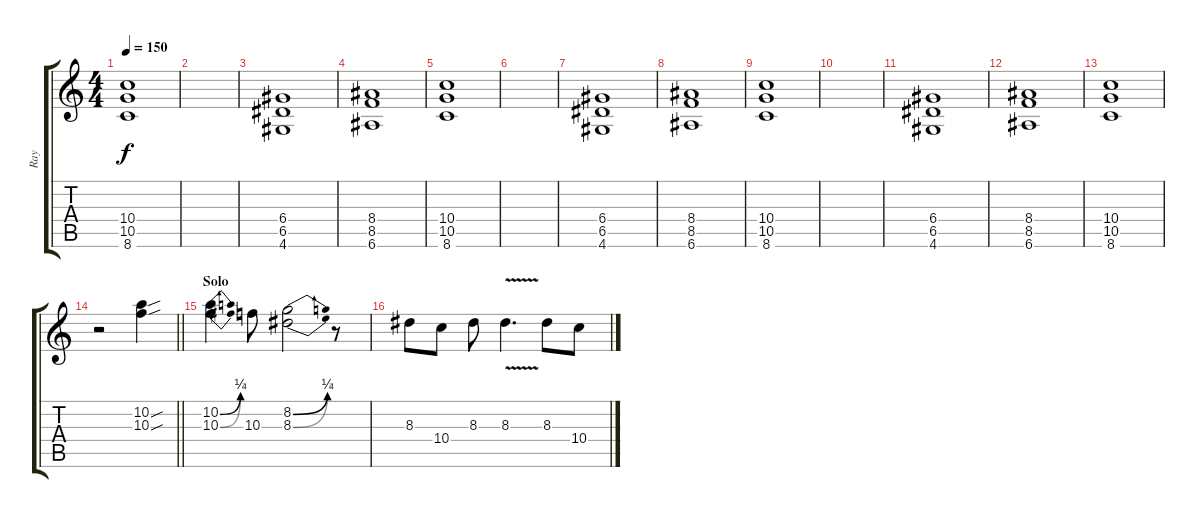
\track ("Ray" "Ray") {instrument distortionguitar}
\staff {score tabs}
\tuning (E4 B3 G3 D3 A2 E2) {hide}
\ts (4 4)
\tempo 150
\clef g2
\ks c
(10.4 10.5 8.6).1{dy f} |
|
(6.4 6.5 4.6).1 |
(8.4 8.5 6.6).1 |
(10.4 10.5 8.6).1 |
|
(6.4 6.5 4.6).1 |
(8.4 8.5 6.6).1 |
(10.4 10.5 8.6).1 |
|
(6.4 6.5 4.6).1 |
(8.4 8.5 6.6).1 |
(10.4 10.5 8.6).1 |
\barLineRight lightlight
r.2 (10.2{sou} 10.3{sou}).4 |
\section ("" "Solo")
(10.2{be (bend 0 0 60 1)} 10.3{be (bend 0 0 60 2)}).4 10.3.8 (8.2{be (bend 0 0 60 1)} 8.3{be (bend 0 0 60 2)}).2 r.8 |
8.3.8 10.4.8 8.3.8 8.3{v}.4{d} 8.3.8 10.4.8
